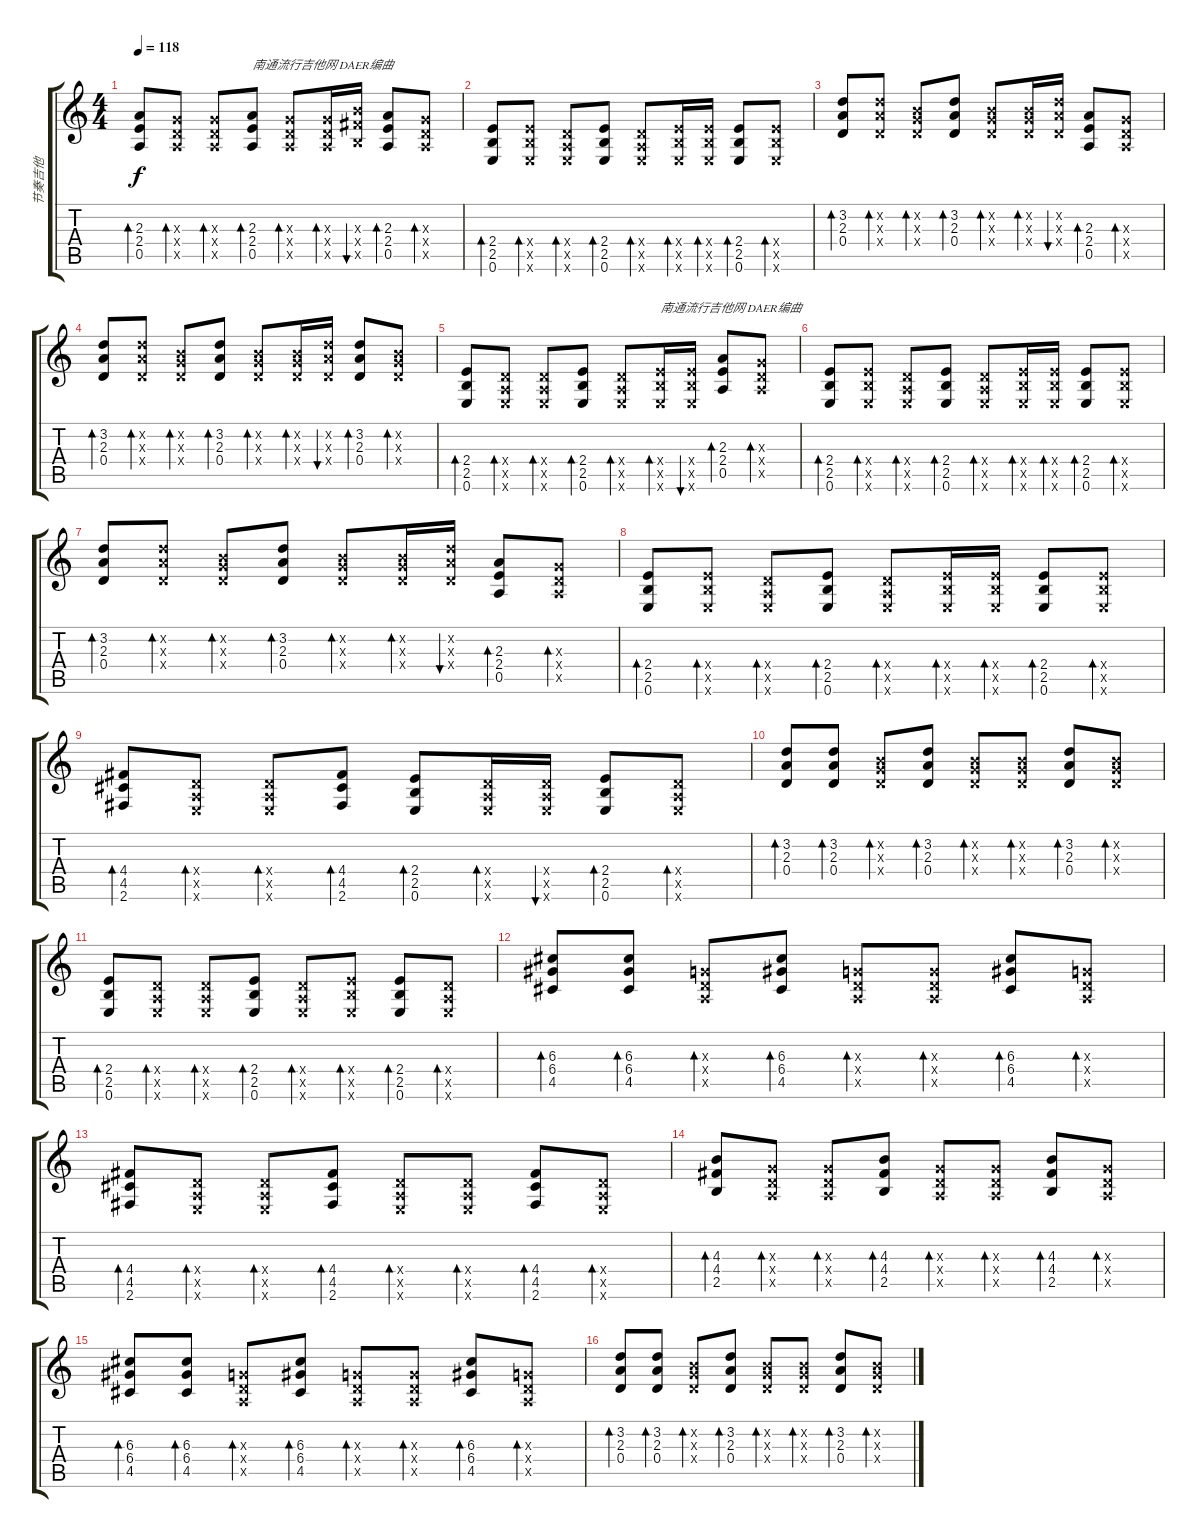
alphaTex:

\track ("节奏吉他" "节奏吉他") {instrument distortionguitar}
\staff {score tabs}
\tuning (E4 B3 G3 D3 A2 E2) {hide}
\ts (4 4)
\tempo 118
\clef g2
\ks c
(2.3 2.4 0.5).8{bd 60 dy f} (0.3{x} 0.4{x} 0.5{x}).8{bd 60} (0.3{x} 0.4{x} 0.5{x}).8{bd 60} (2.3 2.4 0.5).8{bd 60 txt "南通流行吉他网 DAER编曲"} (0.3{x} 0.4{x} 0.5{x}).8{bd 60} (0.3{x} 0.4{x} 0.5{x}).16{bd 60} (4.3{x} 4.4{x} 2.5{x}).16{bu 60} (2.3 2.4 0.5).8{bd 60} (0.3{x} 0.4{x} 0.5{x}).8{bd 60} |
(2.4 2.5 0.6).8{bd 60} (2.4{x} 2.5{x} 0.6{x}).8{bd 60} (0.4{x} 0.5{x} 0.6{x}).8{bd 60} (2.4 2.5 0.6).8{bd 60} (0.4{x} 0.5{x} 0.6{x}).8{bd 60} (2.4{x} 2.5{x} 0.6{x}).16{bd 60} (2.4{x} 2.5{x} 0.6{x}).16{bd 60} (2.4 2.5 0.6).8{bd 60} (2.4{x} 2.5{x} 0.6{x}).8{bd 60} |
(3.2 2.3 0.4).8{bd 60} (3.2{x} 2.3{x} 0.4{x}).8{bd 60} (0.2{x} 0.3{x} 0.4{x}).8{bd 60} (3.2 2.3 0.4).8{bd 60} (0.2{x} 0.3{x} 0.4{x}).8{bd 60} (0.2{x} 0.3{x} 0.4{x}).16{bd 60} (3.2{x} 2.3{x} 0.4{x}).16{bu 60} (2.3 2.4 0.5).8{bd 60} (0.3{x} 0.4{x} 0.5{x}).8{bd 60} |
(3.2 2.3 0.4).8{bd 60} (3.2{x} 2.3{x} 0.4{x}).8{bd 60} (0.2{x} 0.3{x} 0.4{x}).8{bd 60} (3.2 2.3 0.4).8{bd 60} (0.2{x} 0.3{x} 0.4{x}).8{bd 60} (0.2{x} 0.3{x} 0.4{x}).16{bd 60} (3.2{x} 2.3{x} 0.4{x}).16{bu 60} (3.2 2.3 0.4).8{bd 60} (0.2{x} 0.3{x} 0.4{x}).8{bd 60} |
(2.4 2.5 0.6).8{bd 60} (0.4{x} 0.5{x} 0.6{x}).8{bd 60} (0.4{x} 0.5{x} 0.6{x}).8{bd 60} (2.4 2.5 0.6).8{bd 60} (0.4{x} 0.5{x} 0.6{x}).8{bd 60} (2.4{x} 2.5{x} 0.6{x}).16{bd 60 txt "南通流行吉他网 DAER编曲"} (2.4{x} 2.5{x} 0.6{x}).16{bu 60} (2.3 2.4 0.5).8{bd 60} (0.3{x} 0.4{x} 0.5{x}).8{bd 60} |
(2.4 2.5 0.6).8{bd 60} (2.4{x} 2.5{x} 0.6{x}).8{bd 60} (0.4{x} 0.5{x} 0.6{x}).8{bd 60} (2.4 2.5 0.6).8{bd 60} (0.4{x} 0.5{x} 0.6{x}).8{bd 60} (2.4{x} 2.5{x} 0.6{x}).16{bd 60} (2.4{x} 2.5{x} 0.6{x}).16{bd 60} (2.4 2.5 0.6).8{bd 60} (2.4{x} 2.5{x} 0.6{x}).8{bd 60} |
(3.2 2.3 0.4).8{bd 60} (3.2{x} 2.3{x} 0.4{x}).8{bd 60} (0.2{x} 0.3{x} 0.4{x}).8{bd 60} (3.2 2.3 0.4).8{bd 60} (0.2{x} 0.3{x} 0.4{x}).8{bd 60} (0.2{x} 0.3{x} 0.4{x}).16{bd 60} (3.2{x} 2.3{x} 0.4{x}).16{bu 60} (2.3 2.4 0.5).8{bd 60} (0.3{x} 0.4{x} 0.5{x}).8{bd 60} |
(2.4 2.5 0.6).8{bd 60} (2.4{x} 2.5{x} 0.6{x}).8{bd 60} (0.4{x} 0.5{x} 0.6{x}).8{bd 60} (2.4 2.5 0.6).8{bd 60} (0.4{x} 0.5{x} 0.6{x}).8{bd 60} (2.4{x} 2.5{x} 0.6{x}).16{bd 60} (2.4{x} 2.5{x} 0.6{x}).16{bd 60} (2.4 2.5 0.6).8{bd 60} (2.4{x} 2.5{x} 0.6{x}).8{bd 60} |
(4.4 4.5 2.6).8{bd 60} (0.4{x} 0.5{x} 0.6{x}).8{bd 60} (0.4{x} 0.5{x} 0.6{x}).8{bd 60} (4.4 4.5 2.6).8{bd 60} (2.4 2.5 0.6).8{bd 60} (0.4{x} 0.5{x} 0.6{x}).16{bd 60} (0.4{x} 0.5{x} 0.6{x}).16{bu 60} (2.4 2.5 0.6).8{bd 60} (0.4{x} 0.5{x} 0.6{x}).8{bd 60} |
(3.2 2.3 0.4).8{bd 60} (3.2 2.3 0.4).8{bd 60} (0.2{x} 0.3{x} 0.4{x}).8{bd 60} (3.2 2.3 0.4).8{bd 60} (0.2{x} 0.3{x} 0.4{x}).8{bd 60} (0.2{x} 0.3{x} 0.4{x}).8{bd 60} (3.2 2.3 0.4).8{bd 60} (0.2{x} 0.3{x} 0.4{x}).8{bd 60} |
(2.4 2.5 0.6).8{bd 60} (0.4{x} 0.5{x} 0.6{x}).8{bd 60} (0.4{x} 0.5{x} 0.6{x}).8{bd 60} (2.4 2.5 0.6).8{bd 60} (0.4{x} 0.5{x} 0.6{x}).8{bd 60} (2.4{x} 2.5{x} 0.6{x}).8{bd 60} (2.4 2.5 0.6).8{bd 60} (0.4{x} 0.5{x} 0.6{x}).8{bd 60} |
(6.3 6.4 4.5).8{bd 60} (6.3 6.4 4.5).8{bd 60} (0.3{x} 0.4{x} 0.5{x}).8{bd 60} (6.3 6.4 4.5).8{bd 60} (0.3{x} 0.4{x} 0.5{x}).8{bd 60} (0.3{x} 0.4{x} 0.5{x}).8{bd 60} (6.3 6.4 4.5).8{bd 60} (0.3{x} 0.4{x} 0.5{x}).8{bd 60} |
(4.4 4.5 2.6).8{bd 60} (0.4{x} 0.5{x} 0.6{x}).8{bd 60} (0.4{x} 0.5{x} 0.6{x}).8{bd 60} (4.4 4.5 2.6).8{bd 60} (0.4{x} 0.5{x} 0.6{x}).8{bd 60} (0.4{x} 0.5{x} 0.6{x}).8{bd 60} (4.4 4.5 2.6).8{bd 60} (0.4{x} 0.5{x} 0.6{x}).8{bd 60} |
(4.3 4.4 2.5).8{bd 60} (0.3{x} 0.4{x} 0.5{x}).8{bd 60} (0.3{x} 0.4{x} 0.5{x}).8{bd 60} (4.3 4.4 2.5).8{bd 60} (0.3{x} 0.4{x} 0.5{x}).8{bd 60} (0.3{x} 0.4{x} 0.5{x}).8{bd 60} (4.3 4.4 2.5).8{bd 60} (0.3{x} 0.4{x} 0.5{x}).8{bd 60} |
(6.3 6.4 4.5).8{bd 60} (6.3 6.4 4.5).8{bd 60} (0.3{x} 0.4{x} 0.5{x}).8{bd 60} (6.3 6.4 4.5).8{bd 60} (0.3{x} 0.4{x} 0.5{x}).8{bd 60} (0.3{x} 0.4{x} 0.5{x}).8{bd 60} (6.3 6.4 4.5).8{bd 60} (0.3{x} 0.4{x} 0.5{x}).8{bd 60} |
(3.2 2.3 0.4).8{bd 60} (3.2 2.3 0.4).8{bd 60} (0.2{x} 0.3{x} 0.4{x}).8{bd 60} (3.2 2.3 0.4).8{bd 60} (0.2{x} 0.3{x} 0.4{x}).8{bd 60} (0.2{x} 0.3{x} 0.4{x}).8{bd 60} (3.2 2.3 0.4).8{bd 60} (0.2{x} 0.3{x} 0.4{x}).8{bd 60}
